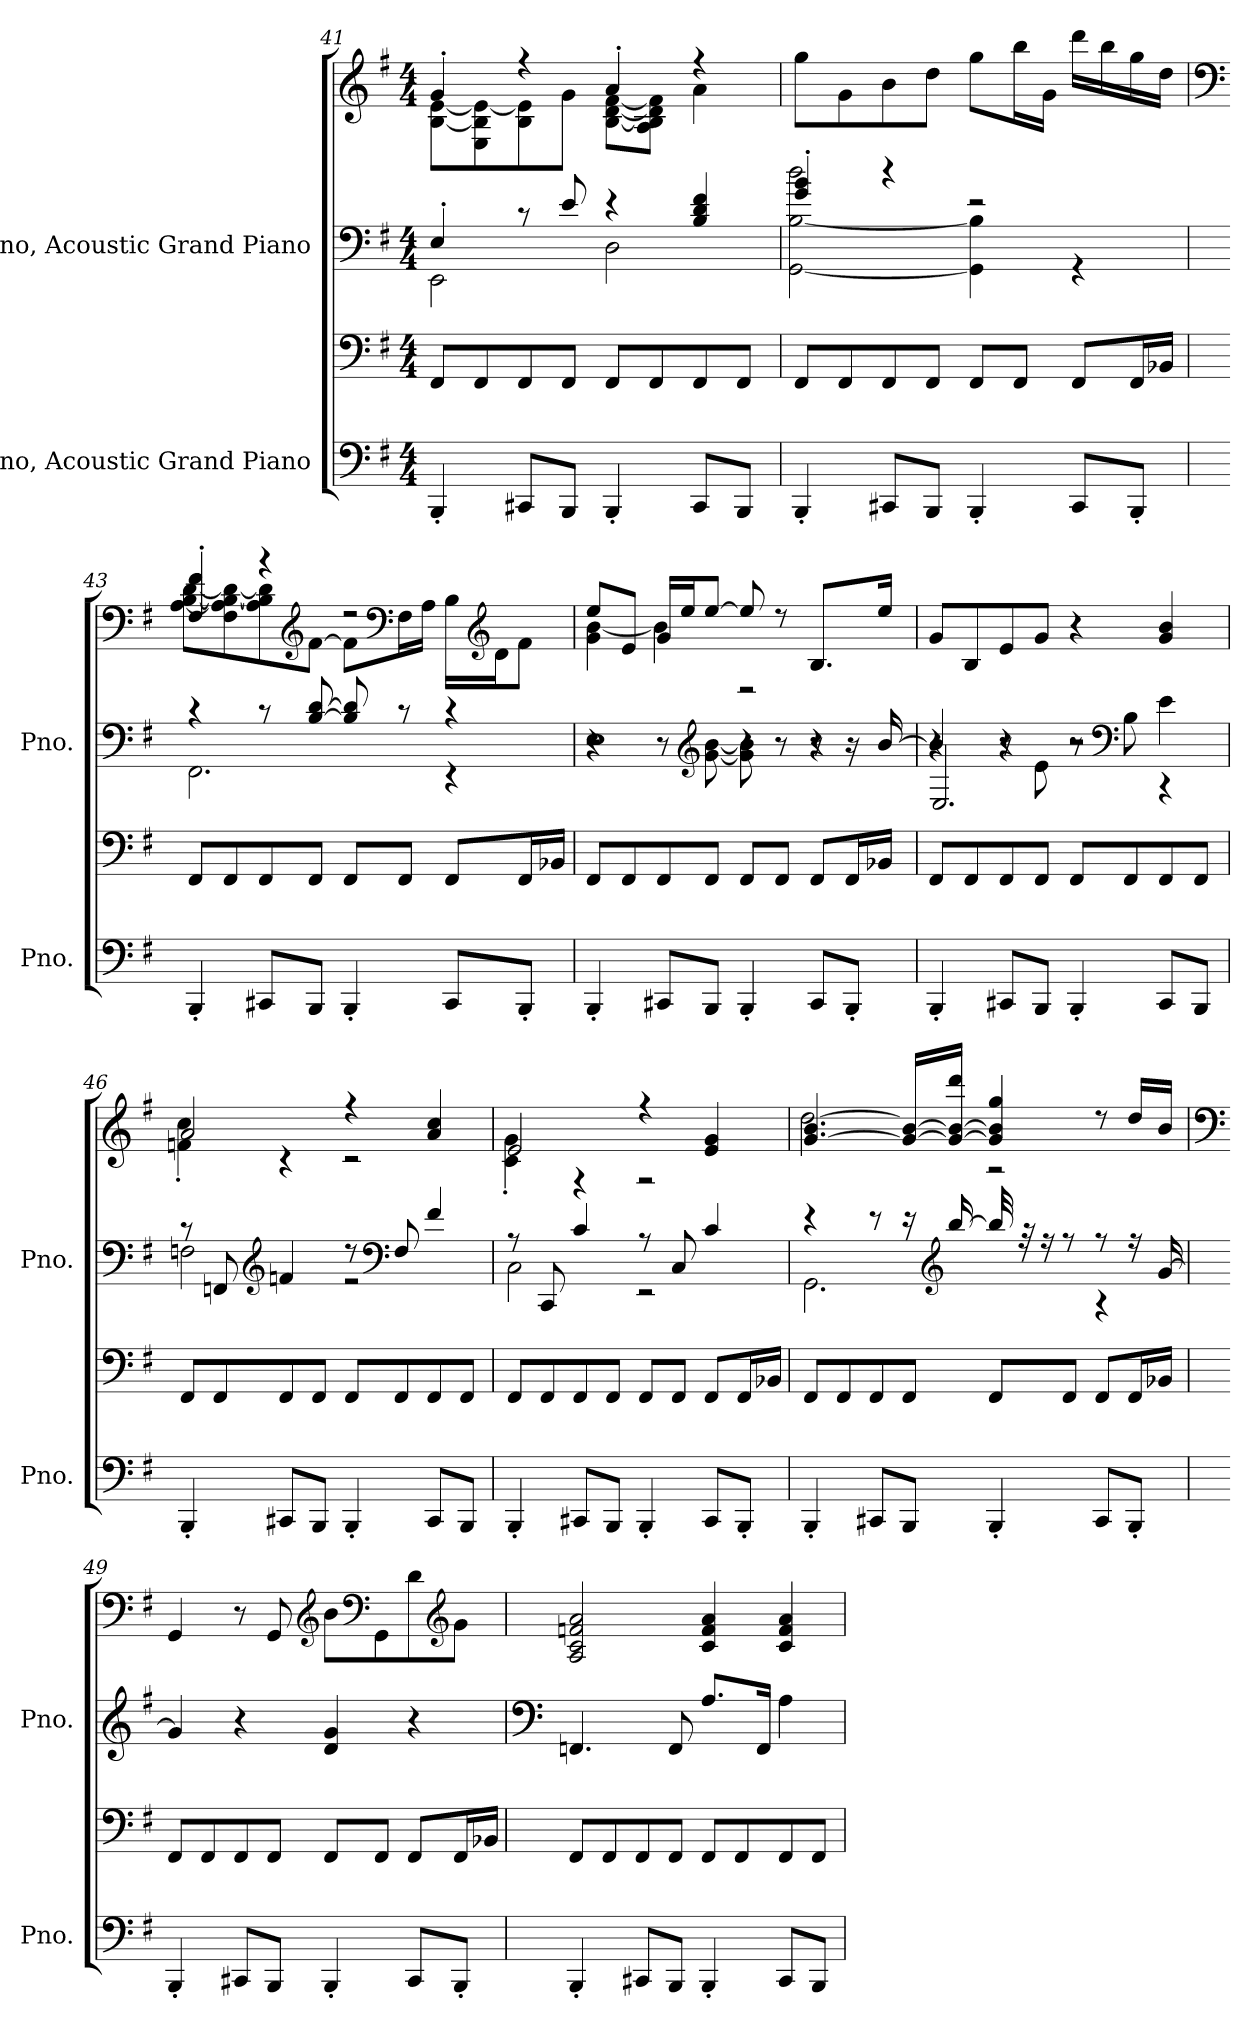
**kern	**kern	**kern	**kern
*part2	*part2	*part1	*part1
*staff4	*staff3	*staff2	*staff1
*I"Piano, Acoustic Grand Piano	*	*I"Piano, Acoustic Grand Piano	*
*I'Pno.	*	*I'Pno.	*
*clefF4	*clefF4	*clefF4	*clefG2
*k[f#]	*k[f#]	*k[f#]	*k[f#]
*M4/4	*M4/4	*M4/4	*M4/4
=41	=41	=41	=41
*	*	*^	*^
4BBB'/	8FF#/L	4E'/	2EE\	4g'/	[8B\ [8e\L
.	8FF#/	.	.	.	8E\ 8B\] 8e\_
8CC#X/L	8FF#/	8r	.	4r	8B\ 8e\]
8BBB/J	8FF#/J	8e/	.	.	8g\J
4BBB'/	8FF#/L	4r	2D\	4a'/	[8B\ [8d\ [8f#\L
.	8FF#/	.	.	.	8A\ 8B\] 8d\] 8f#\]J
8CC#/L	8FF#/	4B/ 4d/ 4f#/	.	4r	4a\
8BBB/J	8FF#/J	.	.	.	.
*	*	*	*	*v	*v
=42	=42	=42	=42	=42
4BBB'/	8FF#/L	4g/' 4b/'	[2GG\ [2B\ 2dd\	8gg\L
.	8FF#/	.	.	8g\
8CC#X/L	8FF#/	4r	.	8b\
8BBB/J	8FF#/J	.	.	8dd\J
4BBB'/	8FF#/L	2r	4GG\] 4B\]	8gg\L
.	8FF#/J	.	.	16bb\L
.	.	.	.	16g\JJ
8CC#/L	8FF#/L	.	4r	16ddd\LL
.	.	.	.	16bb\
8BBB'/J	16FF#/L	.	.	16gg\
.	16BB-X/JJ	.	.	16dd\JJ
!!LO:LB:g=z
=43	=43	=43	=43	=43
*	*	*	*	*clefF4
*	*	*	*	*^
4BBB'/	8FF#/L	4r	2.FF#\	4F#/' 4f#/'	[8A\ [8B\ [8d\L
.	8FF#/	.	.	.	8F#\ 8A\] 8B\_ 8d\_
8CC#X/L	8FF#/	8r	.	4r	8A\ 8B\] 8d\]
*	*	*	*	*clefG2	*
8BBB/J	8FF#/J	[8B/ [8d/	.	.	[8f#\J
4BBB'/	8FF#/L	8B/] 8d/]	.	2r	8f#\L]
*	*	*	*	*clefF4	*
.	8FF#/J	8r	.	.	16F#\L
.	.	.	.	.	16A\JJ
8CC#/L	8FF#/L	4r	4r	.	16B\LL
*	*	*	*	*clefG2	*
.	.	.	.	.	16d\J
8BBB'/J	16FF#/L	.	.	.	8f#\J
.	16BB-X/JJ	.	.	.	.
=44	=44	=44	=44	=44	=44
*	*	*	*^	*	*
4BBB'/	8FF#/L	2r	4r	1E	8ee/L	4g\ [4b\
.	8FF#/	.	.	.	8e/J	.
8CC#X/L	8FF#/	.	8r	.	16g/LL	4b\]
.	.	.	.	.	16ee/J	.
*	*	*clefG2	*	*	*	*
8BBB/J	8FF#/J	.	[8g\ [8b\	.	[8ee/J	.
4BBB'/	8FF#/L	4r	8g\] 8b\]	.	8ee/]	2r
.	8FF#/J	.	8r	.	8r	.
8CC#/L	8FF#/L	8r	4r	.	8.B/L	.
8BBB'/J	16FF#/L	16r	.	.	.	.
.	16BB-X/JJ	[16b/	.	.	16ee/Jk	.
*	*	*	*	*	*v	*v
!!LO:PB:g=z
=45	=45	=45	=45	=45	=45
4BBB'/	8FF#/L	4b/]	4r	2.E/	8g/L
.	8FF#/	.	.	.	8B/
8CC#X/L	8FF#/	4r	8r	.	8e/
8BBB/J	8FF#/J	.	8e\	.	8g/J
4BBB'/	8FF#/L	2r	8r	.	4r
*	*	*clefF4	*	*	*
.	8FF#/	.	8B\	.	.
8CC#/L	8FF#/	.	4e\	4r	4g/ 4b/
8BBB/J	8FF#/J	.	.	.	.
*	*	*	*v	*v	*
=46	=46	=46	=46	=46
*	*	*	*	*^
4BBB'/	8FF#/L	8r	2Fn\	2a/	4fn\' 4cc\'
.	8FF#/	8FFn/	.	.	.
*	*	*clefG2	*	*	*
8CC#X/L	8FF#/	4fn/	.	.	4r
8BBB/J	8FF#/J	.	.	.	.
4BBB'/	8FF#/L	8r	2r	4r	2r
*	*	*clefF4	*	*	*
.	8FF#/	8F/	.	.	.
8CC#/L	8FF#/	4f/	.	4a/ 4cc/	.
8BBB/J	8FF#/J	.	.	.	.
=47	=47	=47	=47	=47	=47
4BBB'/	8FF#/L	8r	2C\	2e/	4c\' 4g\'
.	8FF#/	8CC/	.	.	.
8CC#X/L	8FF#/	4c/	.	.	4r
8BBB/J	8FF#/J	.	.	.	.
4BBB'/	8FF#/L	8r	2r	4r	2r
.	8FF#/J	8C/	.	.	.
8CC#/L	8FF#/L	4c/	.	4e/ 4g/	.
8BBB'/J	16FF#/L	.	.	.	.
.	16BB-X/JJ	.	.	.	.
!!LO:LB:g=z	!!
=48	=48	=48	=48	=48	=48
4BBB'/	8FF#/L	4r	2.GG\	[4.g/ [4.b/	2dd\
.	8FF#/	.	.	.	.
8CC#X/L	8FF#/	8r	.	.	.
8BBB/J	8FF#/J	16r	.	16g/_ 16b/_LL	.
*	*	*clefG2	*	*	*
.	.	[16bb/	.	16g/_ 16b/_ 16ddd/JJ	.
4BBB'/	8FF#/L	32bb/]	.	4g/] 4b/] 4gg/	2r
.	.	32r	.	.	.
.	.	16r	.	.	.
.	8FF#/J	8r	.	.	.
8CC#/L	8FF#/L	8r	4r	8r	.
8BBB'/J	16FF#/L	16r	.	16dd/LL	.
.	16BB-X/JJ	[16g/	.	16b/JJ	.
*	*	*v	*v	*	*
*	*	*	*v	*v
=49	=49	=49	=49
*	*	*	*clefF4
4BBB'/	8FF#/L	4g/]	4GG/
.	8FF#/	.	.
8CC#X/L	8FF#/	4r	8r
8BBB/J	8FF#/J	.	8GG/
*	*	*	*clefG2
4BBB'/	8FF#/L	4d/ 4g/	8b\L
*	*	*	*clefF4
.	8FF#/J	.	8GG\
8CC#/L	8FF#/L	4r	8d\
*	*	*	*clefG2
8BBB'/J	16FF#/L	.	8g\J
.	16BB-X/JJ	.	.
!!LO:LB:g=z
=50	=50	=50	=50
*	*	*clefF4	*
4BBB'/	8FF#/L	4.FFn/	2A/ 2c/ 2fn/ 2a/
.	8FF#/	.	.
8CC#X/L	8FF#/	.	.
8BBB/J	8FF#/J	8FF/	.
4BBB'/	8FF#/L	8.A/L	4c/ 4f/ 4a/
.	8FF#/	.	.
.	.	16FF/Jk	.
8CC#/L	8FF#/	4A\	4c/ 4f/ 4a/
8BBB/J	8FF#/J	.	.
=	=	=	=
*-	*-	*-	*-
